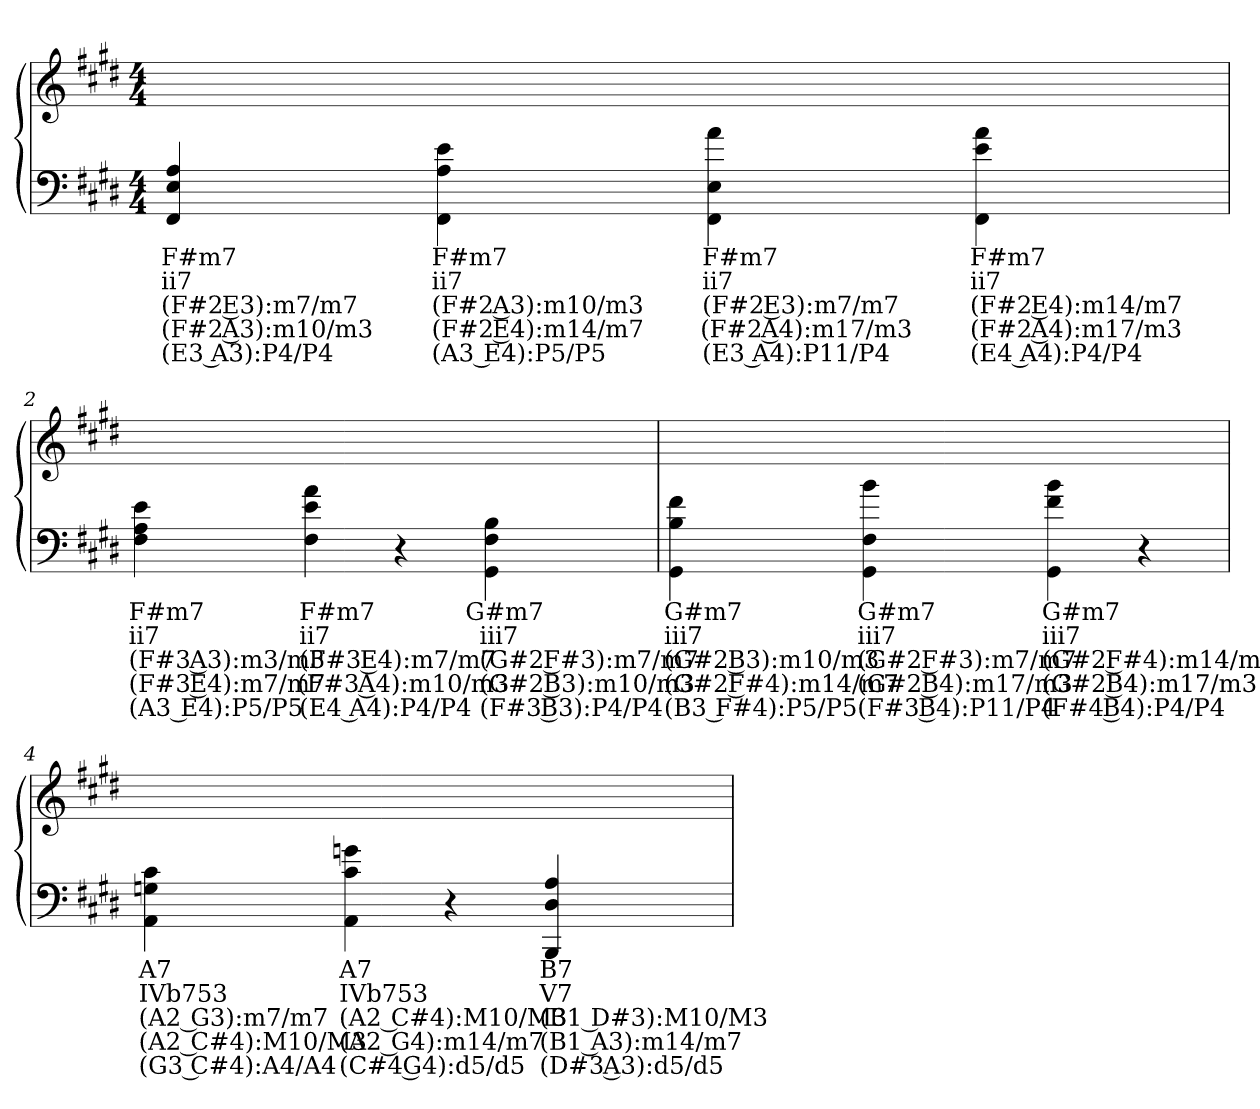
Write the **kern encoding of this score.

**kern	**text	**text	**text	**text	**text	**kern
*part2	*part2	*part2	*part2	*part2	*part2	*part1
*staff2	*staff2	*staff2	*staff2	*staff2	*staff2	*staff1
*clefF4	*	*	*	*	*	*clefG2
*k[f#c#g#d#]	*	*	*	*	*	*k[f#c#g#d#]
*E:	*	*	*	*	*	*E:
*M4/4	*	*	*	*	*	*M4/4
*MM60	*	*	*	*	*	*MM60
=1	=1	=1	=1	=1	=1	=1
4FF# 4E 4A	F#m7	ii7	(F#2 E3):m7/m7	(F#2 A3):m10/m3	(E3 A3):P4/P4	1ryy
4FF# 4A 4e	F#m7	ii7	(F#2 A3):m10/m3	(F#2 E4):m14/m7	(A3 E4):P5/P5	.
4FF# 4E 4a	F#m7	ii7	(F#2 E3):m7/m7	(F#2 A4):m17/m3	(E3 A4):P11/P4	.
4FF# 4e 4a	F#m7	ii7	(F#2 E4):m14/m7	(F#2 A4):m17/m3	(E4 A4):P4/P4	.
=2	=2	=2	=2	=2	=2	=2
4F# 4A 4e	F#m7	ii7	(F#3 A3):m3/m3	(F#3 E4):m7/m7	(A3 E4):P5/P5	1ryy
4F# 4e 4a	F#m7	ii7	(F#3 E4):m7/m7	(F#3 A4):m10/m3	(E4 A4):P4/P4	.
4r	.	.	.	.	.	.
4GG# 4F# 4B	G#m7	iii7	(G#2 F#3):m7/m7	(G#2 B3):m10/m3	(F#3 B3):P4/P4	.
=3	=3	=3	=3	=3	=3	=3
4GG# 4B 4f#	G#m7	iii7	(G#2 B3):m10/m3	(G#2 F#4):m14/m7	(B3 F#4):P5/P5	1ryy
4GG# 4F# 4b	G#m7	iii7	(G#2 F#3):m7/m7	(G#2 B4):m17/m3	(F#3 B4):P11/P4	.
4GG# 4f# 4b	G#m7	iii7	(G#2 F#4):m14/m7	(G#2 B4):m17/m3	(F#4 B4):P4/P4	.
4r	.	.	.	.	.	.
=4	=4	=4	=4	=4	=4	=4
4AA 4Gn 4c#	A7	IVb753	(A2 G3):m7/m7	(A2 C#4):M10/M3	(G3 C#4):A4/A4	1ryy
4AA 4c# 4gn	A7	IVb753	(A2 C#4):M10/M3	(A2 G4):m14/m7	(C#4 G4):d5/d5	.
4r	.	.	.	.	.	.
4BBB 4D# 4A	B7	V7	(B1 D#3):M10/M3	(B1 A3):m14/m7	(D#3 A3):d5/d5	.
=	=	=	=	=	=	=
*-	*-	*-	*-	*-	*-	*-
